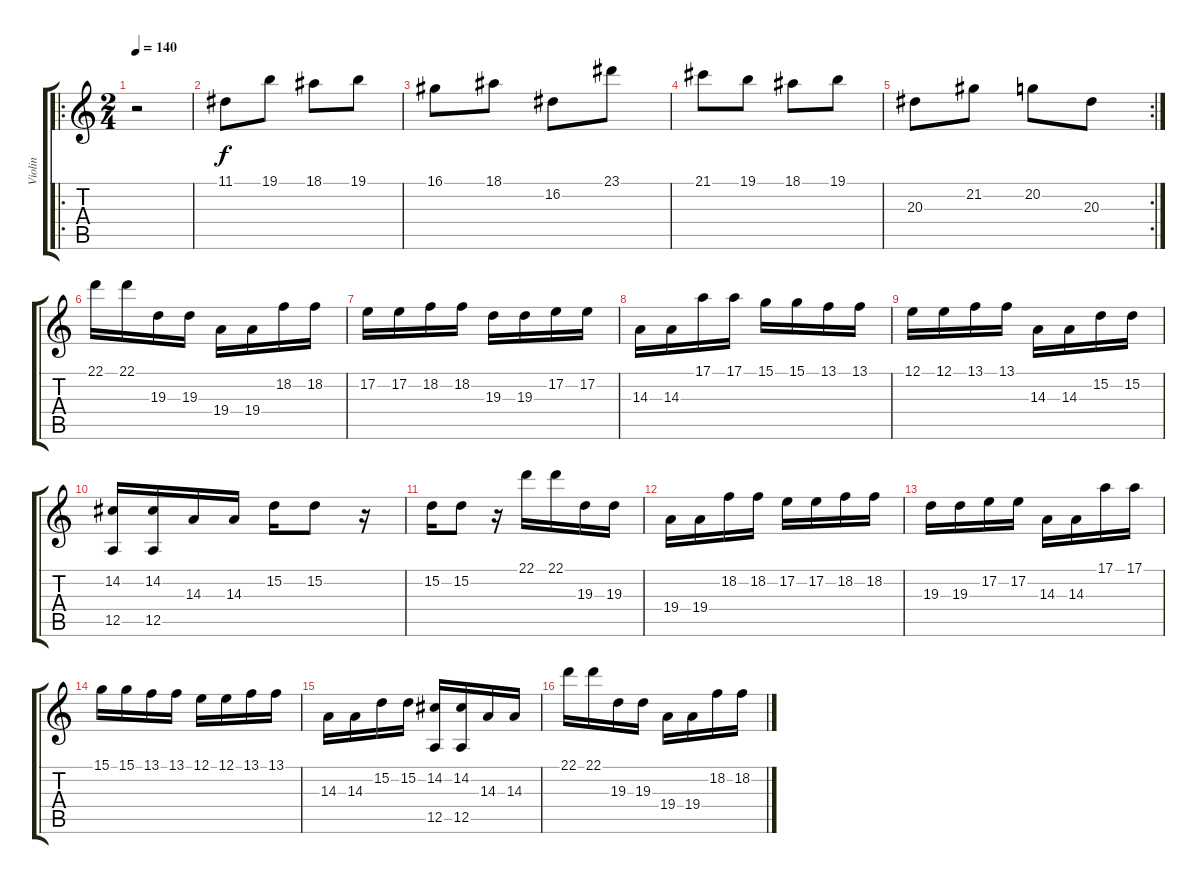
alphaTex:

\track ("Violin" "Violin") {instrument stringensemble1}
\staff {score tabs}
\tuning (E4 B3 G3 D3 A2 E2) {hide}
\ro
\ts (2 4)
\tempo 140
\clef g2
\ks c
r.2{dy f} |
11.1.8 19.1.8 18.1.8 19.1.8 |
16.1.8 18.1.8 16.2.8 23.1.8 |
21.1.8 19.1.8 18.1.8 19.1.8 |
\rc 2
20.3.8 21.2.8 20.2.8 20.3.8 |
22.1.16 22.1.16 19.3.16 19.3.16 19.4.16 19.4.16 18.2.16 18.2.16 |
17.2.16 17.2.16 18.2.16 18.2.16 19.3.16 19.3.16 17.2.16 17.2.16 |
14.3.16 14.3.16 17.1.16 17.1.16 15.1.16 15.1.16 13.1.16 13.1.16 |
12.1.16 12.1.16 13.1.16 13.1.16 14.3.16 14.3.16 15.2.16 15.2.16 |
(14.2 12.5).16 (14.2 12.5).16 14.3.16 14.3.16 15.2.16 15.2.8 r.16 |
15.2.16 15.2.8 r.16 22.1.16 22.1.16 19.3.16 19.3.16 |
19.4.16 19.4.16 18.2.16 18.2.16 17.2.16 17.2.16 18.2.16 18.2.16 |
19.3.16 19.3.16 17.2.16 17.2.16 14.3.16 14.3.16 17.1.16 17.1.16 |
15.1.16 15.1.16 13.1.16 13.1.16 12.1.16 12.1.16 13.1.16 13.1.16 |
14.3.16 14.3.16 15.2.16 15.2.16 (14.2 12.5).16 (14.2 12.5).16 14.3.16 14.3.16 |
22.1.16 22.1.16 19.3.16 19.3.16 19.4.16 19.4.16 18.2.16 18.2.16
